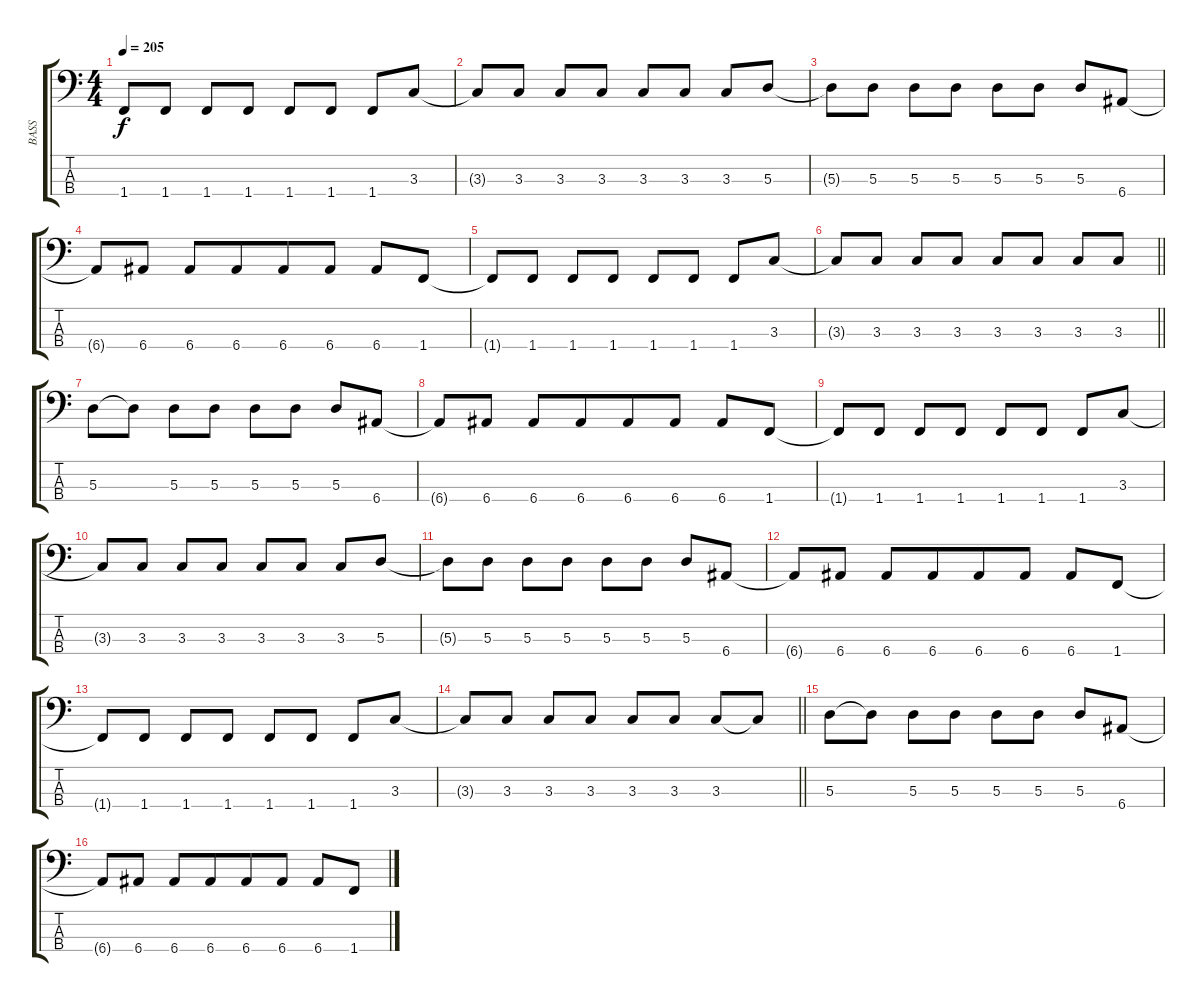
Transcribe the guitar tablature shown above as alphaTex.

\track ("BASS" "BASS") {instrument electricbasspick}
\staff {score tabs}
\tuning (G2 D2 A1 E1) {hide}
\ts (4 4)
\tempo 205
\clef f4
\ks c
1.4{t}.8{dy f} 1.4.8 1.4.8 1.4.8 1.4.8 1.4.8 1.4.8 3.3.8 |
3.3{t}.8 3.3.8 3.3.8 3.3.8 3.3.8 3.3.8 3.3.8 5.3.8 |
5.3{t}.8 5.3.8 5.3.8 5.3.8 5.3.8 5.3.8 5.3.8 6.4.8 |
6.4{t}.8 6.4.8 6.4.8 6.4.8{beam merge} 6.4.8 6.4.8 6.4.8 1.4.8 |
1.4{t}.8 1.4.8 1.4.8 1.4.8 1.4.8 1.4.8 1.4.8 3.3.8 |
\barLineRight lightlight
3.3{t}.8 3.3.8 3.3.8 3.3.8 3.3.8 3.3.8 3.3.8 3.3.8 |
5.3.8 5.3{t}.8 5.3.8 5.3.8 5.3.8 5.3.8 5.3.8 6.4.8 |
6.4{t}.8 6.4.8 6.4.8 6.4.8{beam merge} 6.4.8 6.4.8 6.4.8 1.4.8 |
1.4{t}.8 1.4.8 1.4.8 1.4.8 1.4.8 1.4.8 1.4.8 3.3.8 |
3.3{t}.8 3.3.8 3.3.8 3.3.8 3.3.8 3.3.8 3.3.8 5.3.8 |
5.3{t}.8 5.3.8 5.3.8 5.3.8 5.3.8 5.3.8 5.3.8 6.4.8 |
6.4{t}.8 6.4.8 6.4.8 6.4.8{beam merge} 6.4.8 6.4.8 6.4.8 1.4.8 |
1.4{t}.8 1.4.8 1.4.8 1.4.8 1.4.8 1.4.8 1.4.8 3.3.8 |
\barLineRight lightlight
3.3{t}.8 3.3.8 3.3.8 3.3.8 3.3.8 3.3.8 3.3.8 3.3{t}.8 |
5.3.8 5.3{t}.8 5.3.8 5.3.8 5.3.8 5.3.8 5.3.8 6.4.8 |
6.4{t}.8 6.4.8 6.4.8 6.4.8{beam merge} 6.4.8 6.4.8 6.4.8 1.4.8
